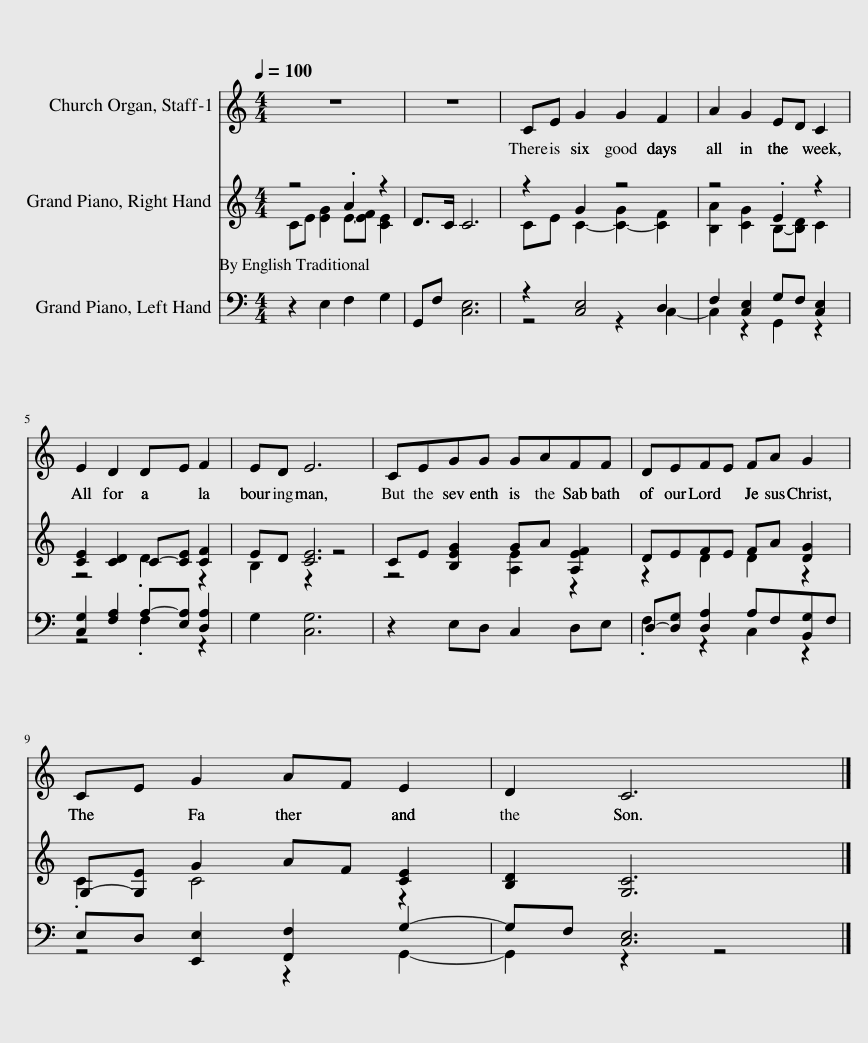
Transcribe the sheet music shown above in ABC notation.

X:1
%%score 1 ( 2 3 ) ( 4 5 )
L:1/8
Q:1/4=100
M:4/4
I:linebreak $
K:C
V:1 treble
V:2 treble
V:3 treble
V:4 bass
V:5 bass
V:1
 z8 | z8 | CE G2 G2 F2 | A2 G2 ED C2 |$ E2 D2 DE F2 | %5
 ED E6 | CEGG GAFF | DEFE FA G2 |$ CE G2 AF E2 | D2 C6 |] %10
V:2
 z4 .A2 z2 | D>C C6 | z2 G2 z4 | z4 .E2 z2 |$ [CE]2 [CD]2 C-[CE] [CF]2 | %5
 ED [CE]6 | CE [B,EG]2 GA [A,EF]2 | DEFE FA [DG]2 |$ G,-[G,E] G2 AF [CE]2 | [B,D]2 [G,C]6 |] %10
V:3
 CE [EG]2 E-[EF] [CE]2 | x8 | CE C2- [C-G]2 [CF]2 | [B,A]2 [CG]2 B,-[B,D] C2 |$ z4 .D2 z2 | %5
 B,2 z2 z4 | z4 [A,E]2 z2 | z2 D2 D2 z2 |$ .C2 C4 z2 | x8 |] %10
V:4
 z2 E,2 F,2 G,2 | G,,F, [C,E,]6 | z2 [C,E,]4 D,2 | F,2 [C,E,]2 G,F, [C,E,]2 |$ [C,G,]2 [F,A,]2 A,-[E,A,] [D,A,]2 | %5
 G,2 [C,G,]6 | z2 E,D, C,2 D,E, | D,-[D,G,] [D,A,]2 A,F,[B,,G,]F, |$ E,D, [E,,E,]2 [F,,F,]2 G,2- | G,F, [C,E,]6 |] %10
V:5
 x8 | x8 | z4 z2 C,2- | C,2 z2 G,,2 z2 |$ z4 .F,2 z2 | %5
 x8 | x8 | .F,2 z2 C,2 z2 |$ z4 z2 G,,2- | G,,2 z2 z4 |] %10
